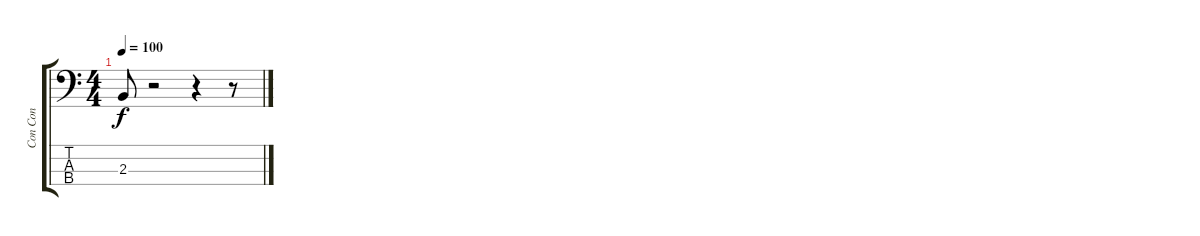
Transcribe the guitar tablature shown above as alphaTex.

\track ("Con Con" "Con Con") {instrument electricbasspick}
\staff {score tabs}
\tuning (G2 D2 A1 E1) {hide}
\ts (4 4)
\tempo 100
\clef f4
\ks c
2.3.8{dy f} r.2 r.4 r.8
